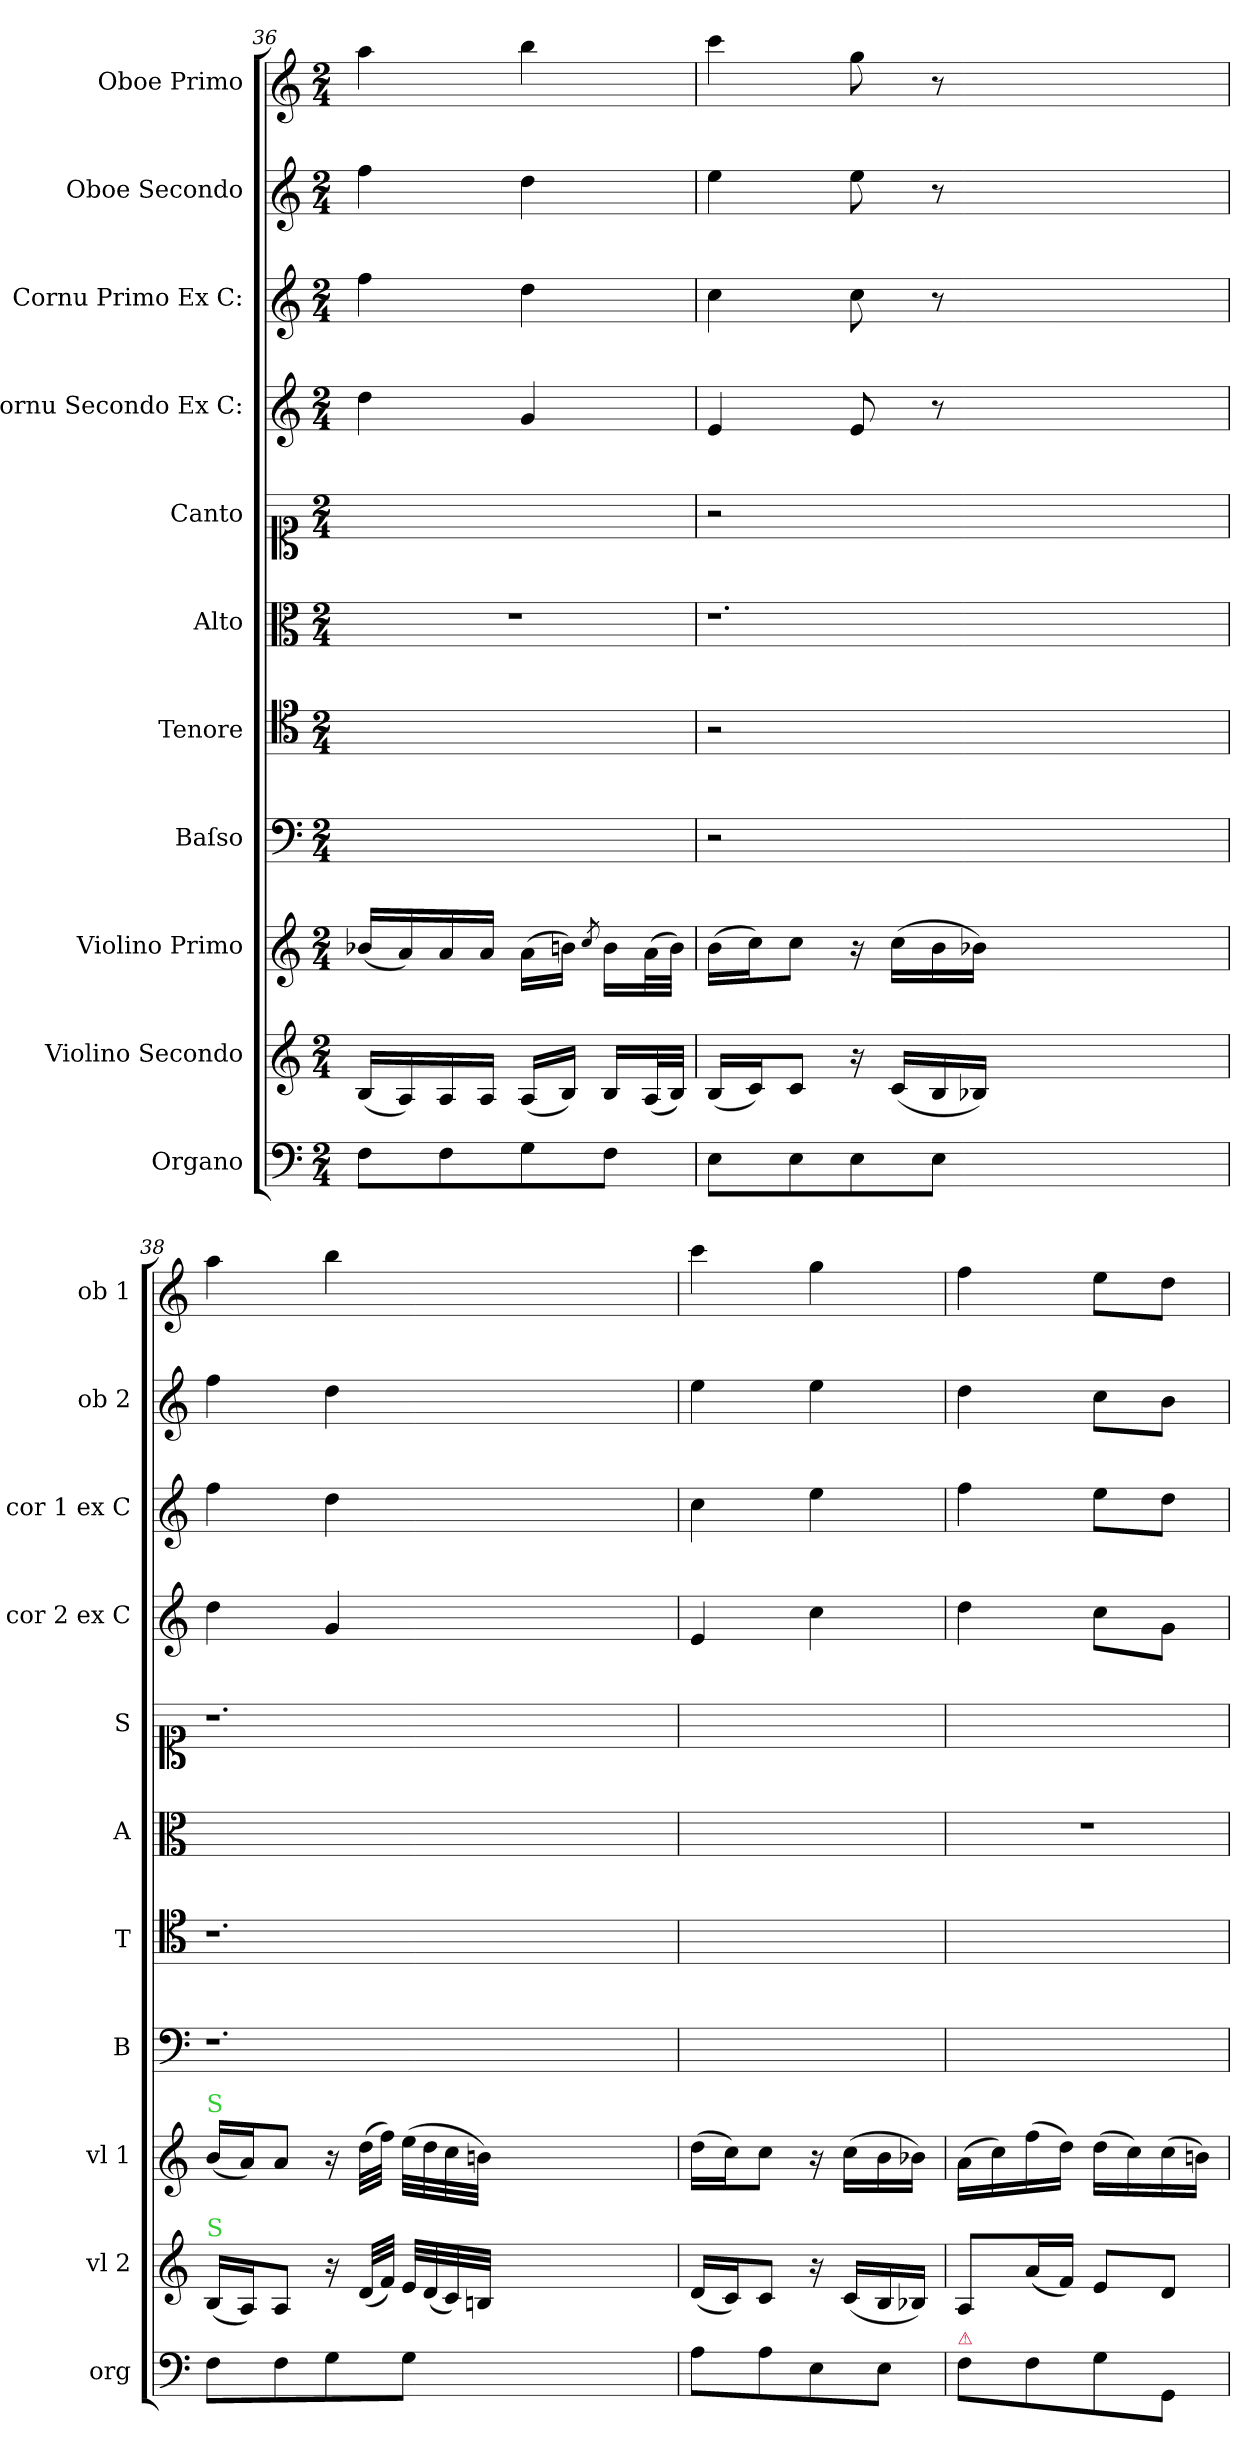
**kern	**kern	**kern	**kern	**kern	**kern	**kern	**kern	**kern	**kern	**kern
*part11	*part10	*part9	*part8	*part7	*part6	*part5	*part4	*part3	*part2	*part1
*staff11	*staff10	*staff9	*staff8	*staff7	*staff6	*staff5	*staff4	*staff3	*staff2	*staff1
*I"Organo	*I"Violino Secondo	*I"Violino Primo	*I"Baſso	*I"Tenore	*I"Alto	*I"Canto	*I"Cornu Secondo Ex C:	*I"Cornu Primo Ex C:	*I"Oboe Secondo	*I"Oboe Primo
*I'org	*I'vl 2	*I'vl 1	*I'B	*I'T	*I'A	*I'S	*I'cor 2 ex C	*I'cor 1 ex C	*I'ob 2	*I'ob 1
*clefF4	*clefG2	*clefG2	*clefF4	*clefC4	*clefC3	*clefC1	*clefG2	*clefG2	*clefG2	*clefG2
*k[]	*k[]	*k[]	*k[]	*k[]	*k[]	*k[]	*k[]	*k[]	*k[]	*k[]
*C:	*C:	*C:	*C:	*C:	*C:	*C:	*C:	*C:	*C:	*C:
*M2/4	*M2/4	*M2/4	*M2/4	*M2/4	*M2/4	*M2/4	*M2/4	*M2/4	*M2/4	*M2/4
=36	=36	=36	=36	=36	=36	=36	=36	=36	=36	=36
8F\L	(16B/LL	(16b-X/LL	2ryy	2ryy	2r	2ryy	4dd\	4ff\	4ff\	4aa\
.	16A/)	16a/)	.	.	.	.	.	.	.	.
8F\	16A/	16a/	.	.	.	.	.	.	.	.
.	16A/JJ	16a/JJ	.	.	.	.	.	.	.	.
8G\	(16A/LL	(16a\LL	.	.	.	.	4g/	4dd\	4dd\	4bb\
.	16B/JJ)	16bn\JJ)	.	.	.	.	.	.	.	.
.	.	8qcc/	.	.	.	.	.	.	.	.
8F\J	16B/LL	16b\LL	.	.	.	.	.	.	.	.
.	(32A/L	(32a\L	.	.	.	.	.	.	.	.
.	32B/JJJ)	32b\JJJ)	.	.	.	.	.	.	.	.
=37	=37	=37	=37	=37	=37	=37	=37	=37	=37	=37
8E\L	(16B/LL	(16b\LL	2r	2r	1.r	2r	4e/	4cc\	4ee\	4ccc\
.	16c/J)	16cc\J)	.	.	.	.	.	.	.	.
8E\	8c/J	8cc\J	.	.	.	.	.	.	.	.
8E\	16r	16r	.	.	.	.	8e/	8cc\	8ee\	8gg\
.	(16c/LL	(16cc\LL	.	.	.	.	.	.	.	.
8E\J	16B/	16b\	.	.	.	.	8r	8r	8r	8r
.	16B-X/JJ)	16b-X\JJ)	.	.	.	.	.	.	.	.
1ryy	1ryy	1ryy	1ryy	1ryy	.	1ryy	1ryy	1ryy	1ryy	1ryy
=38	=38	=38	=38	=38	=38	=38	=38	=38	=38	=38
!	!	!LO:TX:a:color=limegreen:t=S	!	!	!	!	!	!	!	!
!	!LO:TX:a:color=limegreen:t=S	!	!	!	!	!	!	!	!	!
8F\L	(16B/LL	(16b/LL	1.r	1.r	1.ryy	1.r	4dd\	4ff\	4ff\	4aa\
.	16A/J)	16a/J)	.	.	.	.	.	.	.	.
8F\	8A/J	8a/J	.	.	.	.	.	.	.	.
8G\	16r	16r	.	.	.	.	4g/	4dd\	4dd\	4bb\
.	(32d/LLL	(32dd\LLL	.	.	.	.	.	.	.	.
.	32f/JJJ)	32ff\JJJ)	.	.	.	.	.	.	.	.
8G\J	32e/LLL	(32ee\LLL	.	.	.	.	.	.	.	.
.	(32d/	32dd\	.	.	.	.	.	.	.	.
.	32c/)	32cc\	.	.	.	.	.	.	.	.
.	32Bn/JJJ	32bn\JJJ)	.	.	.	.	.	.	.	.
1ryy	1ryy	1ryy	.	.	.	.	1ryy	1ryy	1ryy	1ryy
=39	=39	=39	=39	=39	=39	=39	=39	=39	=39	=39
8A\L	(16d/LL	(16dd\LL	2ryy	2ryy	2ryy	2ryy	4e/	4cc\	4ee\	4ccc\
.	16c/J)	16cc\J)	.	.	.	.	.	.	.	.
8A\	8c/J	8cc\J	.	.	.	.	.	.	.	.
8E\	16r	16r	.	.	.	.	4cc\	4ee\	4ee\	4gg\
.	(16c/LL	(16cc\LL	.	.	.	.	.	.	.	.
8E\J	16B/	16b\	.	.	.	.	.	.	.	.
.	16B-X/JJ)	16b-X\JJ)	.	.	.	.	.	.	.	.
=40	=40	=40	=40	=40	=40	=40	=40	=40	=40	=40
!LO:TX:a:color=crimson:t=⚠	!	!	!	!	!	!	!	!	!	!
8F\L	8A/L	(16a\LL	2ryy	2ryy	2r	2ryy	4dd\	4ff\	4dd\	4ff\
.	.	16cc\)	.	.	.	.	.	.	.	.
8F\	(16a/L	(16ff\	.	.	.	.	.	.	.	.
.	16f/JJ)	16dd\JJ)	.	.	.	.	.	.	.	.
8G\	8e/L	(16dd\LL	.	.	.	.	8cc\L	8ee\L	8cc\L	8ee\L
.	.	16cc\)	.	.	.	.	.	.	.	.
8GG/J	8d/J	(16cc\	.	.	.	.	8g\J	8dd\J	8b\J	8dd\J
.	.	16bn\JJ)	.	.	.	.	.	.	.	.
=	=	=	=	=	=	=	=	=	=	=
*-	*-	*-	*-	*-	*-	*-	*-	*-	*-	*-
